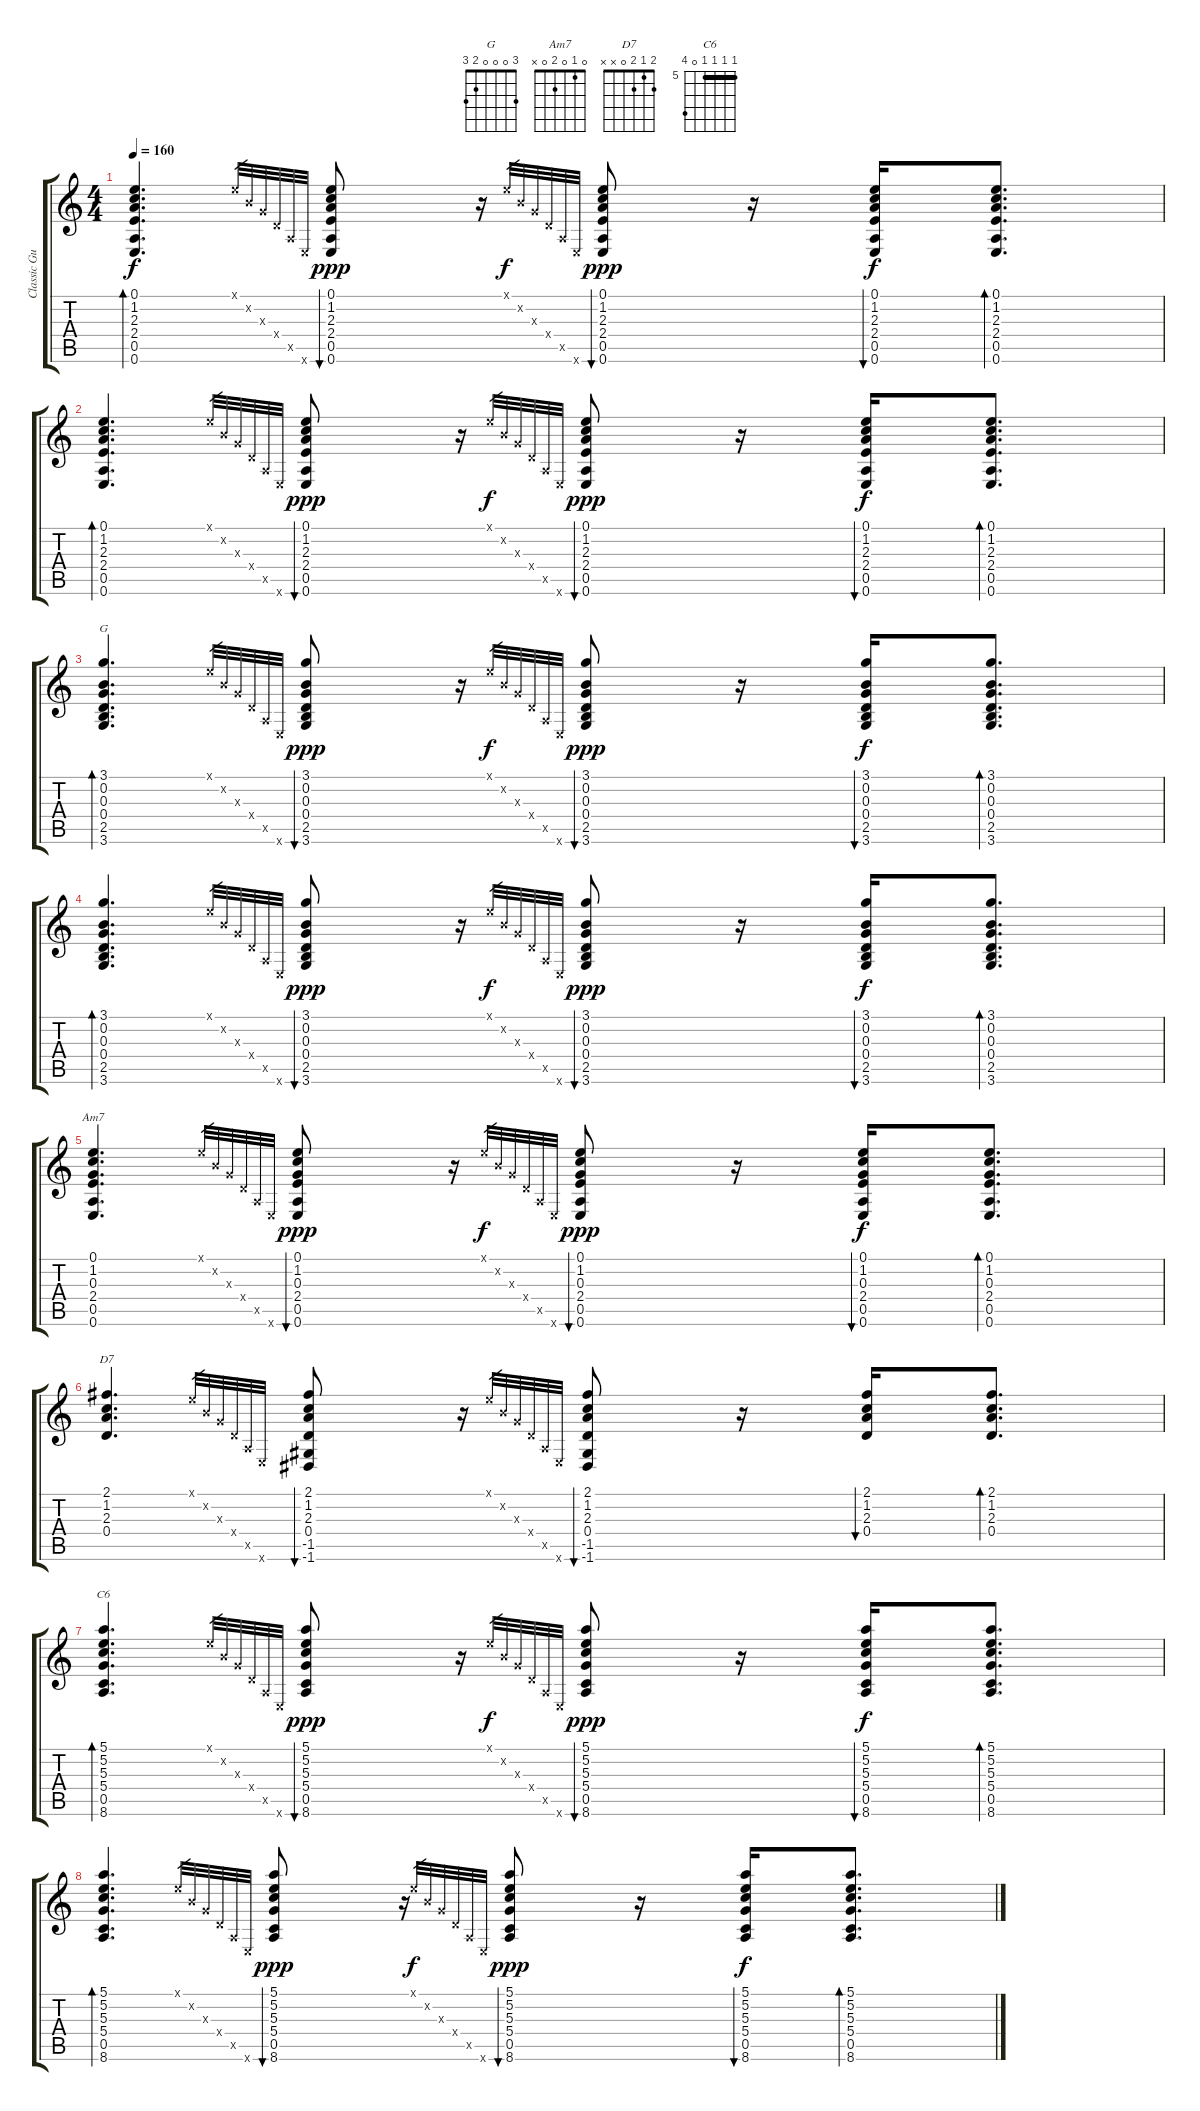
\track ("Classic Guitar" "Classic Gu") {instrument acousticguitarnylon}
\staff {score tabs}
\tuning (E4 B3 G3 D3 A2 E2) {hide}
\chord ("G" 3 0 0 0 2 3)
\chord ("Am7" 0 1 0 2 0 x)
\chord ("D7" 2 1 2 0 x x)
\chord ("C6" 5 5 5 5 0 8) {firstfret 5 barre 5}
\ts (4 4)
\tempo 160
\clef g2
\ks c
(0.1 1.2 2.3 2.4 0.5 0.6).4{d bd 240 dy f} 0.1{x}.32{gr} 0.2{x}.32{gr} 0.3{x}.32{gr} 0.4{x}.32{gr} 0.5{x}.32{gr} 0.6{x}.32{gr} (0.1 1.2 2.3 2.4 0.5 0.6).8{bu 30 dy ppp} r.16 0.1{x}.32{gr dy f} 0.2{x}.32{gr} 0.3{x}.32{gr} 0.4{x}.32{gr} 0.5{x}.32{gr} 0.6{x}.32{gr} (0.1 1.2 2.3 2.4 0.5 0.6).8{bu 30 dy ppp} r.16 (0.1 1.2 2.3 2.4 0.5 0.6).16{bu 30 dy f} (0.1 1.2 2.3 2.4 0.5 0.6).8{d bd 120} |
(0.1 1.2 2.3 2.4 0.5 0.6).4{d bd 240} 0.1{x}.32{gr} 0.2{x}.32{gr} 0.3{x}.32{gr} 0.4{x}.32{gr} 0.5{x}.32{gr} 0.6{x}.32{gr} (0.1 1.2 2.3 2.4 0.5 0.6).8{bu 30 dy ppp} r.16 0.1{x}.32{gr dy f} 0.2{x}.32{gr} 0.3{x}.32{gr} 0.4{x}.32{gr} 0.5{x}.32{gr} 0.6{x}.32{gr} (0.1 1.2 2.3 2.4 0.5 0.6).8{bu 30 dy ppp} r.16 (0.1 1.2 2.3 2.4 0.5 0.6).16{bu 30 dy f} (0.1 1.2 2.3 2.4 0.5 0.6).8{d bd 120} |
(3.1 0.2 0.3 0.4 2.5 3.6).4{d bd 240 ch "G"} 0.1{x}.32{gr} 0.2{x}.32{gr} 0.3{x}.32{gr} 0.4{x}.32{gr} 0.5{x}.32{gr} 0.6{x}.32{gr} (3.1 0.2 0.3 0.4 2.5 3.6).8{bu 30 dy ppp} r.16 0.1{x}.32{gr dy f} 0.2{x}.32{gr} 0.3{x}.32{gr} 0.4{x}.32{gr} 0.5{x}.32{gr} 0.6{x}.32{gr} (3.1 0.2 0.3 0.4 2.5 3.6).8{bu 30 dy ppp} r.16 (3.1 0.2 0.3 0.4 2.5 3.6).16{bu 30 dy f} (3.1 0.2 0.3 0.4 2.5 3.6).8{d bd 120} |
(3.1 0.2 0.3 0.4 2.5 3.6).4{d bd 240} 0.1{x}.32{gr} 0.2{x}.32{gr} 0.3{x}.32{gr} 0.4{x}.32{gr} 0.5{x}.32{gr} 0.6{x}.32{gr} (3.1 0.2 0.3 0.4 2.5 3.6).8{bu 30 dy ppp} r.16 0.1{x}.32{gr dy f} 0.2{x}.32{gr} 0.3{x}.32{gr} 0.4{x}.32{gr} 0.5{x}.32{gr} 0.6{x}.32{gr} (3.1 0.2 0.3 0.4 2.5 3.6).8{bu 30 dy ppp} r.16 (3.1 0.2 0.3 0.4 2.5 3.6).16{bu 30 dy f} (3.1 0.2 0.3 0.4 2.5 3.6).8{d bd 120} |
(0.1 1.2 0.3 2.4 0.5 0.6).4{d ch "Am7"} 0.1{x}.32{gr} 0.2{x}.32{gr} 0.3{x}.32{gr} 0.4{x}.32{gr} 0.5{x}.32{gr} 0.6{x}.32{gr} (0.1 1.2 0.3 2.4 0.5 0.6).8{bu 30 dy ppp} r.16 0.1{x}.32{gr dy f} 0.2{x}.32{gr} 0.3{x}.32{gr} 0.4{x}.32{gr} 0.5{x}.32{gr} 0.6{x}.32{gr} (0.1 1.2 0.3 2.4 0.5 0.6).8{bu 30 dy ppp} r.16 (0.1 1.2 0.3 2.4 0.5 0.6).16{bu 30 dy f} (0.1 1.2 0.3 2.4 0.5 0.6).8{d bd 120} |
(2.1 1.2 2.3 0.4).4{d ch "D7"} 0.1{x}.32{gr} 0.2{x}.32{gr} 0.3{x}.32{gr} 0.4{x}.32{gr} 0.5{x}.32{gr} 0.6{x}.32{gr} (2.1 1.2 2.3 0.4 -1.5 -1.6).8{bu 30} r.16 0.1{x}.32{gr} 0.2{x}.32{gr} 0.3{x}.32{gr} 0.4{x}.32{gr} 0.5{x}.32{gr} 0.6{x}.32{gr} (2.1 1.2 2.3 0.4 -1.5 -1.6).8{bu 30} r.16 (2.1 1.2 2.3 0.4).16{bu 30} (2.1 1.2 2.3 0.4).8{d bd 120} |
(5.1 5.2 5.3 5.4 0.5 8.6).4{d bd 240 ch "C6"} 0.1{x}.32{gr} 0.2{x}.32{gr} 0.3{x}.32{gr} 0.4{x}.32{gr} 0.5{x}.32{gr} 0.6{x}.32{gr} (5.1 5.2 5.3 5.4 0.5 8.6).8{bu 30 dy ppp} r.16 0.1{x}.32{gr dy f} 0.2{x}.32{gr} 0.3{x}.32{gr} 0.4{x}.32{gr} 0.5{x}.32{gr} 0.6{x}.32{gr} (5.1 5.2 5.3 5.4 0.5 8.6).8{bu 30 dy ppp} r.16 (5.1 5.2 5.3 5.4 0.5 8.6).16{bu 30 dy f} (5.1 5.2 5.3 5.4 0.5 8.6).8{d bd 120} |
(5.1 5.2 5.3 5.4 0.5 8.6).4{d bd 240} 0.1{x}.32{gr} 0.2{x}.32{gr} 0.3{x}.32{gr} 0.4{x}.32{gr} 0.5{x}.32{gr} 0.6{x}.32{gr} (5.1 5.2 5.3 5.4 0.5 8.6).8{bu 30 dy ppp} r.16 0.1{x}.32{gr dy f} 0.2{x}.32{gr} 0.3{x}.32{gr} 0.4{x}.32{gr} 0.5{x}.32{gr} 0.6{x}.32{gr} (5.1 5.2 5.3 5.4 0.5 8.6).8{bu 30 dy ppp} r.16 (5.1 5.2 5.3 5.4 0.5 8.6).16{bu 30 dy f} (5.1 5.2 5.3 5.4 0.5 8.6).8{d bd 120}
